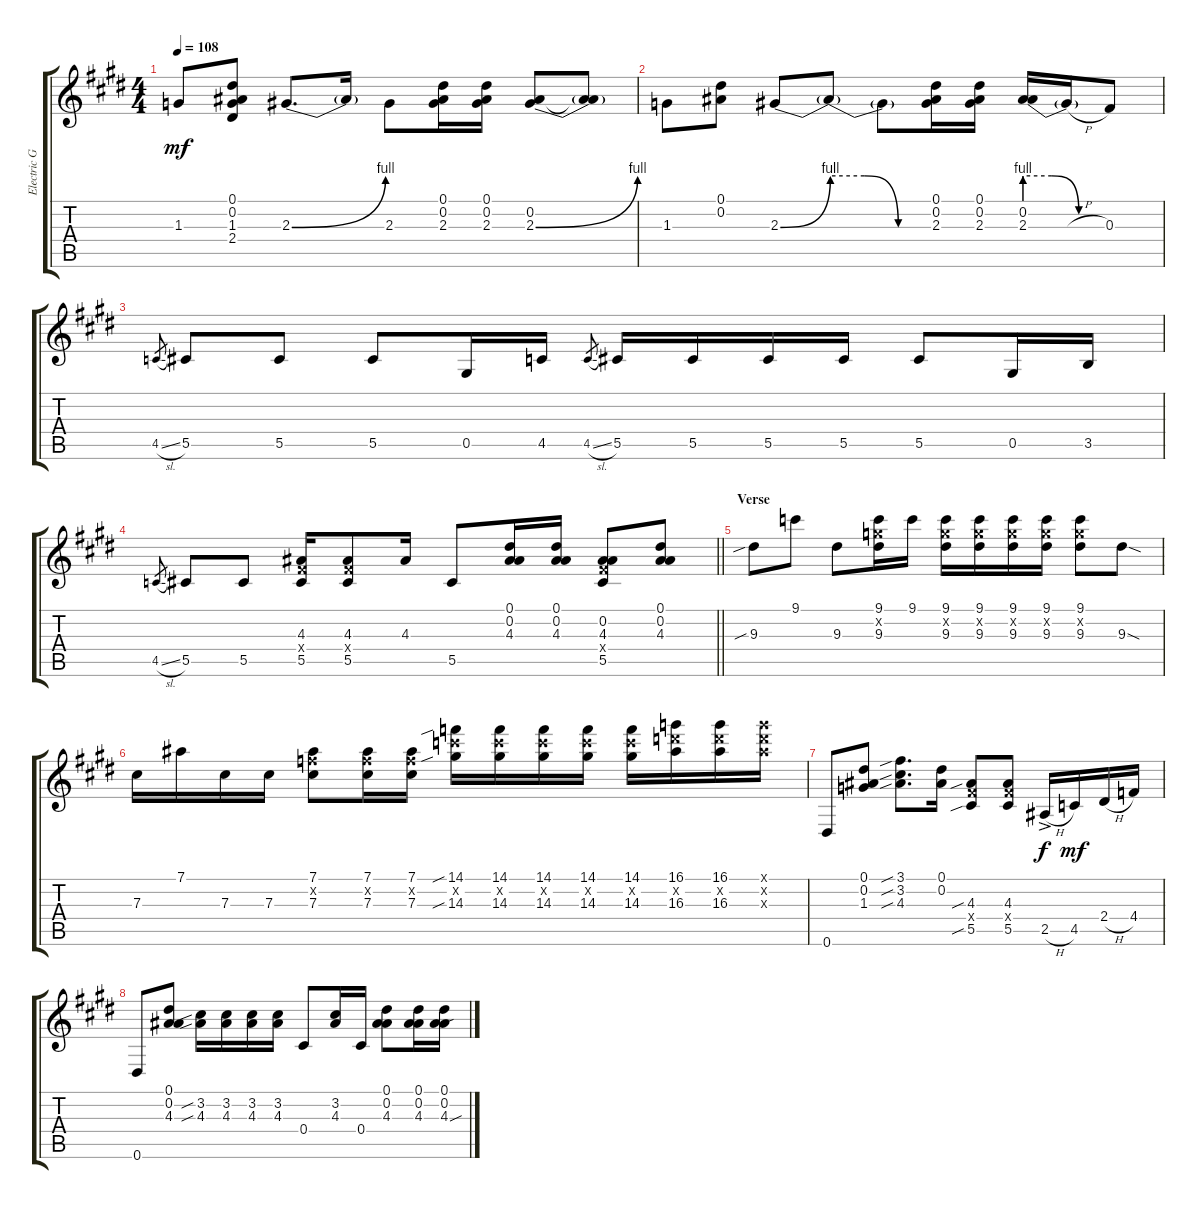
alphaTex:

\track ("Electric Guitar 1" "Electric G") {instrument electricguitarclean}
\staff {score tabs}
\tuning (Eb4 Bb3 Gb3 Db3 Ab2 Eb2) {hide}
\ts (4 4)
\tempo 108
\clef g2
\ks c#minor
1.3.8{dy mf} (0.1 0.2 1.3 2.4).8 2.3{be (bend 0 0 60 4)}.8{d} 2.3{t}.16 2.3.8 (0.1 0.2 2.3).16 (0.1 0.2 2.3).16 (0.2 2.3{be (bend 0 0 60 4)}).8 (0.2{t} 2.3{t}).8 |
1.3.8 (0.1 0.2).8 2.3{be (bend 0 0 60 4)}.8 2.3{be (custom 0 4 20 4 40 0 60 0) t}.8 2.3{t}.8 (0.1 0.2 2.3).16 (0.1 0.2 2.3).16 (0.2 2.3{be (custom 0 4 20 4 40 0 60 0)}).16 2.3{h t}.16 0.3.8 |
\ks e
4.5{sl}.8{gr} 5.5.8 5.5.8 5.5.8 0.5.16 4.5.16 4.5{sl}.8{gr} 5.5.16 5.5.16 5.5.16 5.5.16 5.5.8 0.5.16 3.5.16 |
\barLineRight lightlight
\ks c#minor
4.5{sl}.8{gr} 5.5.8 5.5.8 (4.3 5.4{x} 5.5).16 (4.3 5.4{x} 5.5).8 4.3.16 5.5.8 (0.1 0.2 4.3).16 (0.1 0.2 4.3).16 (0.2 4.3 5.4{x} 5.5).8 (0.1 0.2 4.3).8 |
\section ("" "Verse")
9.3{sib}.8 9.1.8 9.3.8 (9.1 9.2{x} 9.3).16 9.1.16 (9.1 9.2{x} 9.3).16 (9.1 9.2{x} 9.3).16 (9.1 9.2{x} 9.3).16 (9.1 9.2{x} 9.3).16 (9.1 9.2{x} 9.3).8 9.3{sod}.8 |
\ks e
7.3.16 7.1.16 7.3.16 7.3.16 (7.1 7.2{x} 7.3).8 (7.1 7.2{x} 7.3).16 (7.1 7.2{x} 7.3).16 (14.1{sib} 14.2{x} 14.3{sib}).16 (14.1 14.2{x} 14.3).16 (14.1 14.2{x} 14.3).16 (14.1 14.2{x} 14.3).16 (14.1 14.2{x} 14.3).16 (16.1 16.2{x} 16.3).16 (16.1 16.2{x} 16.3).16 (16.1{x} 16.2{x} 16.3{x}).16 |
\ks c#minor
0.6.8 (0.1 0.2 1.3).8 (3.1{sib} 3.2{sib} 4.3{sib}).8{d} (0.1 0.2).16 (4.3{sib} 5.4{x} 5.5{sib}).8 (4.3 5.4{x} 5.5).8 2.5{h ac}.16{dy f} 4.5.16{dy mf} 2.4{h}.16 4.4.16 |
0.6.8 (0.1 0.2 4.3).8 (3.2{sib} 4.3{sib}).16 (3.2 4.3).16 (3.2 4.3).16 (3.2 4.3).16 0.4.8 (3.2 4.3).16 0.4.16 (0.1 0.2 4.3).8 (0.1 0.2 4.3).16 (0.1 0.2 4.3{sou}).16
